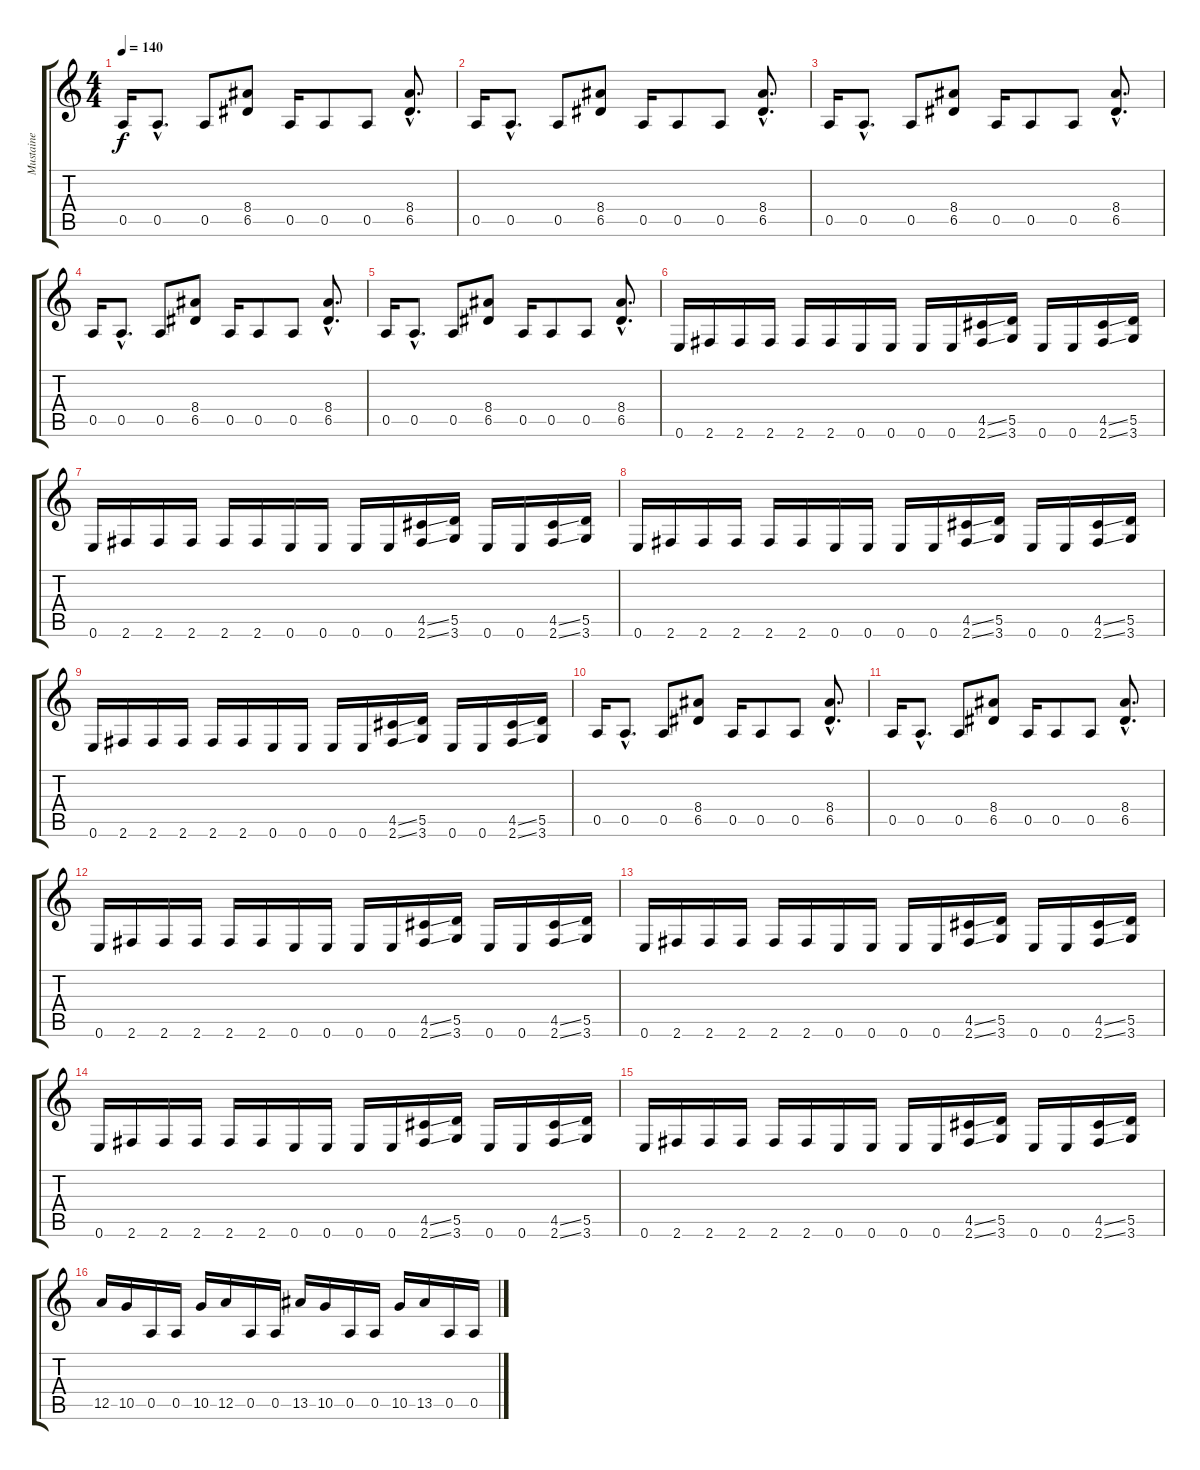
\track ("Mustaine" "Mustaine") {instrument distortionguitar}
\staff {score tabs}
\tuning (E4 B3 G3 D3 A2 E2) {hide}
\ts (4 4)
\tempo 140
\clef g2
\ks c
0.5.16{dy f} 0.5{hac}.8{d} 0.5.8 (8.4 6.5).8 0.5.16 0.5.8 0.5.8 (8.4{hac} 6.5{hac}).8{d} |
0.5.16 0.5{hac}.8{d} 0.5.8 (8.4 6.5).8 0.5.16 0.5.8 0.5.8 (8.4{hac} 6.5{hac}).8{d} |
0.5.16 0.5{hac}.8{d} 0.5.8 (8.4 6.5).8 0.5.16 0.5.8 0.5.8 (8.4{hac} 6.5{hac}).8{d} |
0.5.16 0.5{hac}.8{d} 0.5.8 (8.4 6.5).8 0.5.16 0.5.8 0.5.8 (8.4{hac} 6.5{hac}).8{d} |
0.5.16 0.5{hac}.8{d} 0.5.8 (8.4 6.5).8 0.5.16 0.5.8 0.5.8 (8.4{hac} 6.5{hac}).8{d} |
0.6.16 2.6.16 2.6.16 2.6.16 2.6.16 2.6.16 0.6.16 0.6.16 0.6.16 0.6.16 (4.5{ss} 2.6{ss}).16 (5.5 3.6).16 0.6.16 0.6.16 (4.5{ss} 2.6{ss}).16 (5.5 3.6).16 |
0.6.16 2.6.16 2.6.16 2.6.16 2.6.16 2.6.16 0.6.16 0.6.16 0.6.16 0.6.16 (4.5{ss} 2.6{ss}).16 (5.5 3.6).16 0.6.16 0.6.16 (4.5{ss} 2.6{ss}).16 (5.5 3.6).16 |
0.6.16 2.6.16 2.6.16 2.6.16 2.6.16 2.6.16 0.6.16 0.6.16 0.6.16 0.6.16 (4.5{ss} 2.6{ss}).16 (5.5 3.6).16 0.6.16 0.6.16 (4.5{ss} 2.6{ss}).16 (5.5 3.6).16 |
0.6.16 2.6.16 2.6.16 2.6.16 2.6.16 2.6.16 0.6.16 0.6.16 0.6.16 0.6.16 (4.5{ss} 2.6{ss}).16 (5.5 3.6).16 0.6.16 0.6.16 (4.5{ss} 2.6{ss}).16 (5.5 3.6).16 |
0.5.16 0.5{hac}.8{d} 0.5.8 (8.4 6.5).8 0.5.16 0.5.8 0.5.8 (8.4{hac} 6.5{hac}).8{d} |
0.5.16 0.5{hac}.8{d} 0.5.8 (8.4 6.5).8 0.5.16 0.5.8 0.5.8 (8.4{hac} 6.5{hac}).8{d} |
0.6.16 2.6.16 2.6.16 2.6.16 2.6.16 2.6.16 0.6.16 0.6.16 0.6.16 0.6.16 (4.5{ss} 2.6{ss}).16 (5.5 3.6).16 0.6.16 0.6.16 (4.5{ss} 2.6{ss}).16 (5.5 3.6).16 |
0.6.16 2.6.16 2.6.16 2.6.16 2.6.16 2.6.16 0.6.16 0.6.16 0.6.16 0.6.16 (4.5{ss} 2.6{ss}).16 (5.5 3.6).16 0.6.16 0.6.16 (4.5{ss} 2.6{ss}).16 (5.5 3.6).16 |
0.6.16 2.6.16 2.6.16 2.6.16 2.6.16 2.6.16 0.6.16 0.6.16 0.6.16 0.6.16 (4.5{ss} 2.6{ss}).16 (5.5 3.6).16 0.6.16 0.6.16 (4.5{ss} 2.6{ss}).16 (5.5 3.6).16 |
0.6.16 2.6.16 2.6.16 2.6.16 2.6.16 2.6.16 0.6.16 0.6.16 0.6.16 0.6.16 (4.5{ss} 2.6{ss}).16 (5.5 3.6).16 0.6.16 0.6.16 (4.5{ss} 2.6{ss}).16 (5.5 3.6).16 |
12.5.16 10.5.16 0.5.16 0.5.16 10.5.16 12.5.16 0.5.16 0.5.16 13.5.16 10.5.16 0.5.16 0.5.16 10.5.16 13.5.16 0.5.16 0.5.16
